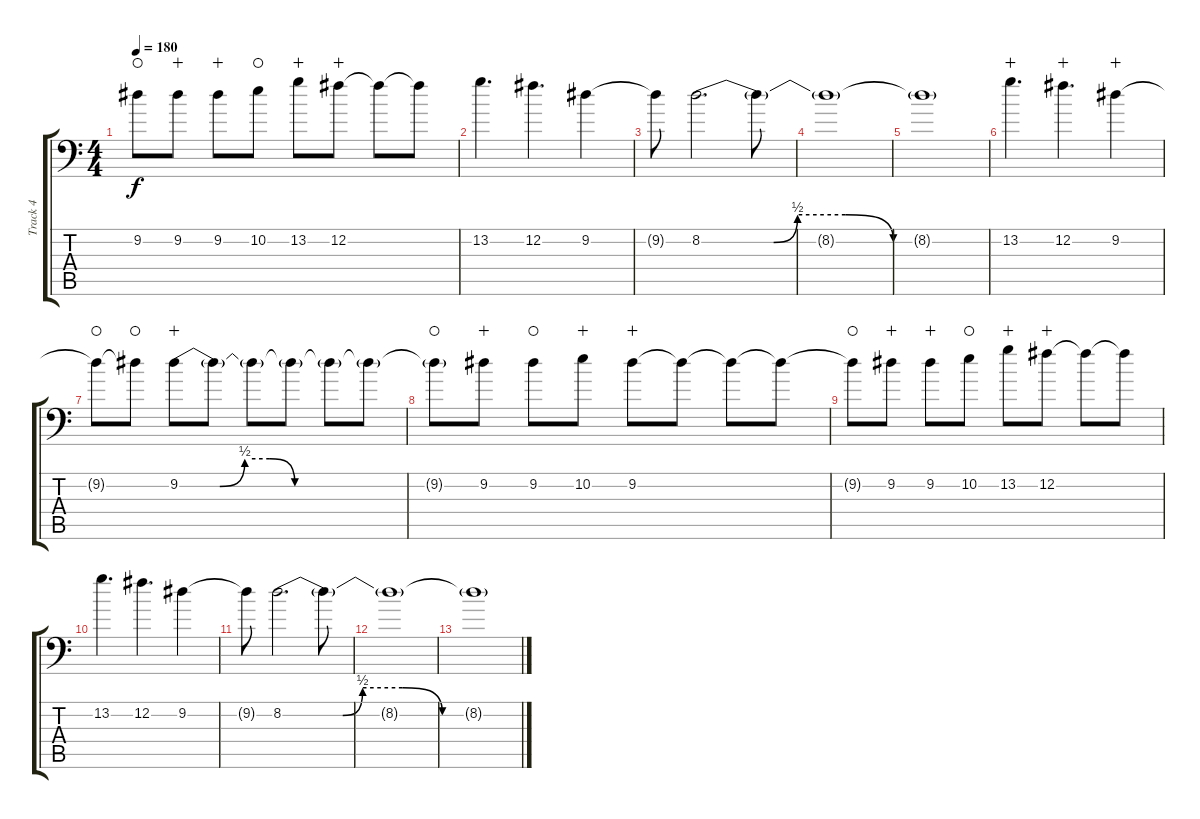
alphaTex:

\track ("Track 4" "Track 4") {instrument distortionguitar}
\staff {score tabs}
\tuning (B3 Gb3 D3 A2 E2 A1) {hide}
\ts (4 4)
\tempo 180
\clef f4
\ks c
9.2{t}.8{dy f waho} 9.2.8{wahc} 9.2.8{wahc} 10.2.8{waho} 13.2.8{wahc} 12.2.8{wahc} 12.2{t}.8 12.2{t}.8 |
13.2.4{d} 12.2.4{d} 9.2.4 |
9.2{t}.8 8.2{be (custom 0 0 15 0 20 2 30 2 40 0 60 0)}.2{d} 8.2{t}.8 |
8.2{t}.1 |
8.2{t}.1 |
13.2.4{d wahc} 12.2.4{d wahc} 9.2.4{wahc} |
9.2{t}.8{waho} 9.2{t}.8{waho} 9.2{be (custom 0 0 8 0 13 2 18 2 23 0 30 0 60 0)}.8{wahc} 9.2{t}.8 9.2{t}.8 9.2{t}.8 9.2{t}.8 9.2{t}.8 |
9.2{t}.8{waho} 9.2.8{wahc} 9.2.8{waho} 10.2.8{wahc} 9.2.8{wahc} 9.2{t}.8 9.2{t}.8 9.2{t}.8 |
9.2{t}.8{waho} 9.2.8{wahc} 9.2.8{wahc} 10.2.8{waho} 13.2.8{wahc} 12.2.8{wahc} 12.2{t}.8 12.2{t}.8 |
13.2.4{d} 12.2.4{d} 9.2.4 |
9.2{t}.8 8.2{be (custom 0 0 15 0 20 2 30 2 40 0 60 0)}.2{d} 8.2{t}.8 |
8.2{t}.1 |
8.2{t}.1
